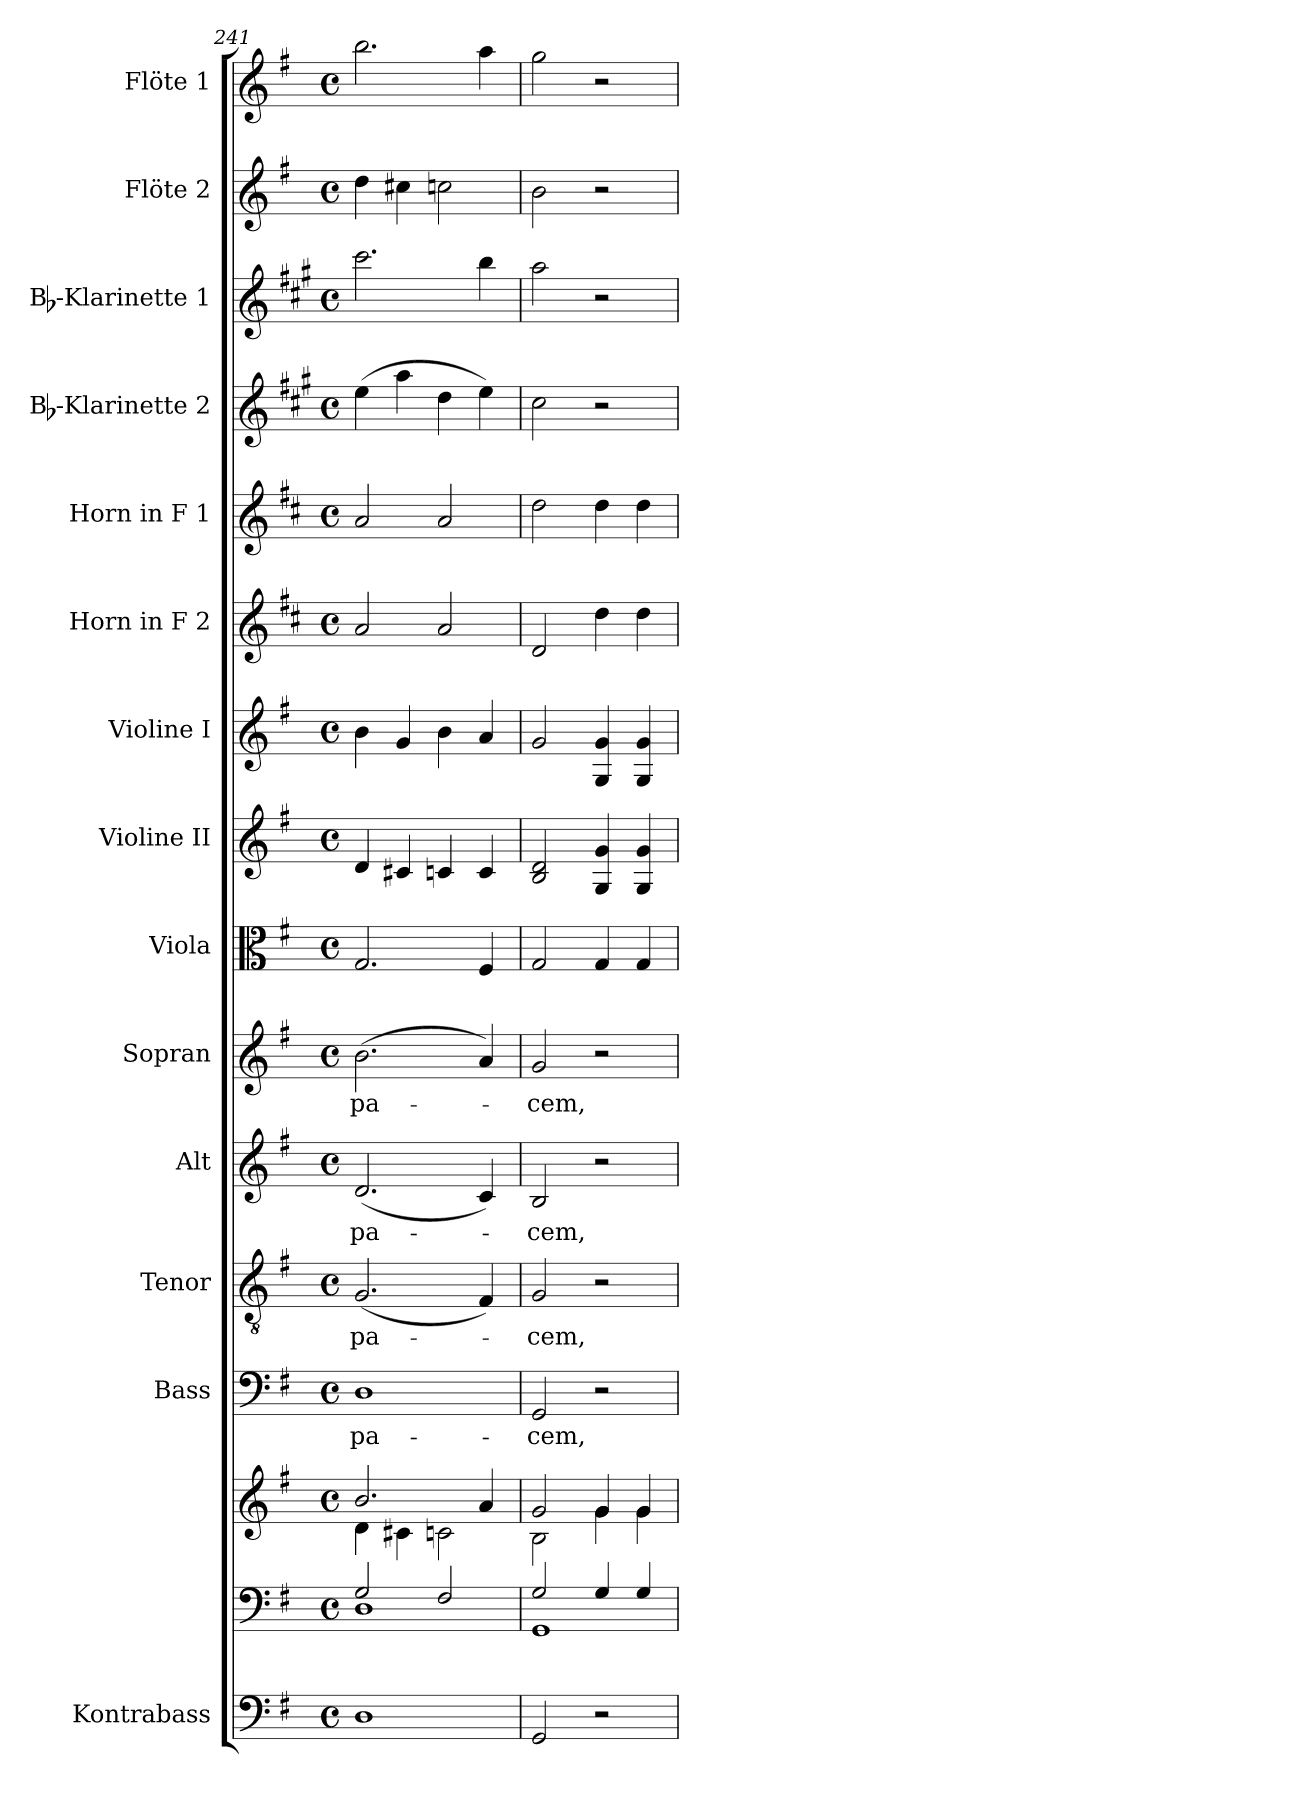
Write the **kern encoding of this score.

**kern	**kern	**kern	**kern	**text	**kern	**text	**kern	**text	**kern	**text	**kern	**kern	**kern	**kern	**kern	**kern	**kern	**kern	**kern
*part15	*part14	*part14	*part13	*part13	*part12	*part12	*part11	*part11	*part10	*part10	*part9	*part8	*part7	*part6	*part5	*part4	*part3	*part2	*part1
*staff16	*staff15	*staff14	*staff13	*staff13	*staff12	*staff12	*staff11	*staff11	*staff10	*staff10	*staff9	*staff8	*staff7	*staff6	*staff5	*staff4	*staff3	*staff2	*staff1
*I"Kontrabass	*	*	*I"Bass	*	*I"Tenor	*	*I"Alt	*	*I"Sopran	*	*I"Viola	*I"Violine II	*I"Violine I	*I"Horn in F 2	*I"Horn in F 1	*I"Bb-Klarinette 2	*I"Bb-Klarinette 1	*I"Flöte 2	*I"Flöte 1
*I'Kb.	*	*	*I'B.	*	*I'T.	*	*I'A.	*	*I'S.	*	*I'Vla.	*I'Vl. II	*I'Vl. I	*I'Horn 2	*I'Horn 1	*I'Bb Kl. 2	*I'Bb Kl. 1	*I'Fl. 2	*I'Fl. 1
*clefF4	*clefF4	*clefG2	*clefF4	*	*clefGv2	*	*clefG2	*	*clefG2	*	*clefC3	*clefG2	*clefG2	*clefG2	*clefG2	*clefG2	*clefG2	*clefG2	*clefG2
*ITrd7c12	*	*	*	*	*	*	*	*	*	*	*	*	*	*ITrd4c7	*ITrd4c7	*ITrd1c2	*ITrd1c2	*	*
*k[f#]	*k[f#]	*k[f#]	*k[f#]	*	*k[f#]	*	*k[f#]	*	*k[f#]	*	*k[f#]	*k[f#]	*k[f#]	*k[f#]	*k[f#]	*k[f#]	*k[f#]	*k[f#]	*k[f#]
*G:	*G:	*G:	*G:	*	*G:	*	*G:	*	*G:	*	*G:	*G:	*G:	*G:	*G:	*G:	*G:	*G:	*G:
*M4/4	*M4/4	*M4/4	*M4/4	*	*M4/4	*	*M4/4	*	*M4/4	*	*M4/4	*M4/4	*M4/4	*M4/4	*M4/4	*M4/4	*M4/4	*M4/4	*M4/4
*met(c)	*met(c)	*met(c)	*met(c)	*	*met(c)	*	*met(c)	*	*met(c)	*	*met(c)	*met(c)	*met(c)	*met(c)	*met(c)	*met(c)	*met(c)	*met(c)	*met(c)
=241	=241	=241	=241	=241	=241	=241	=241	=241	=241	=241	=241	=241	=241	=241	=241	=241	=241	=241	=241
*	*^	*^	*	*	*	*	*	*	*	*	*	*	*	*	*	*	*	*	*
!	!	!	!	!	!	!LO:LY:b	!	!LO:LY:b	!	!LO:LY:b	!	!LO:LY:b	!	!	!	!	!	!	!	!	!
1DD	2G/	1D	2.b/	4d\	1D	pa-	(<2.G/	pa-	(<2.d/	pa-	(>2.b\	pa-	2.G/	4d/	4b\	2d/	2d/	(>4dd\	2.bb\	4dd\	2.bb\
.	.	.	.	4c#X\	.	.	.	.	.	.	.	.	.	4c#X/	4g/	.	.	4gg\	.	4cc#X\	.
.	2F#/	.	.	2cn\	.	.	.	.	.	.	.	.	.	4cn/	4b\	2d/	2d/	4cc\	.	2ccn\	.
.	.	.	4a/	.	.	.	4F#/)	.	4c/)	.	4a/)	.	4F#/	4c/	4a/	.	.	4dd\)	4aa\	.	4aa\
=242	=242	=242	=242	=242	=242	=242	=242	=242	=242	=242	=242	=242	=242	=242	=242	=242	=242	=242	=242	=242	=242
!	!	!	!	!	!	!LO:LY:b	!	!LO:LY:b	!	!LO:LY:b	!	!LO:LY:b	!	!	!	!	!	!	!	!	!
2GGG/	2G/	1GG	2g/	2B\	2GG/	-cem,	2G/	-cem,	2B/	-cem,	2g/	-cem,	2G/	2B/ 2d/	2g/	2G/	2g\	2b\	2gg\	2b\	2gg\
2r	4G/	.	4g/	4g\	2r	.	2r	.	2r	.	2r	.	4G/	4G/ 4g/	4G/ 4g/	4g\	4g\	2r	2r	2r	2r
.	4G/	.	4g/	4g\	.	.	.	.	.	.	.	.	4G/	4G/ 4g/	4G/ 4g/	4g\	4g\	.	.	.	.
*	*v	*v	*	*	*	*	*	*	*	*	*	*	*	*	*	*	*	*	*	*	*
*	*	*v	*v	*	*	*	*	*	*	*	*	*	*	*	*	*	*	*	*	*
=	=	=	=	=	=	=	=	=	=	=	=	=	=	=	=	=	=	=	=
*-	*-	*-	*-	*-	*-	*-	*-	*-	*-	*-	*-	*-	*-	*-	*-	*-	*-	*-	*-
